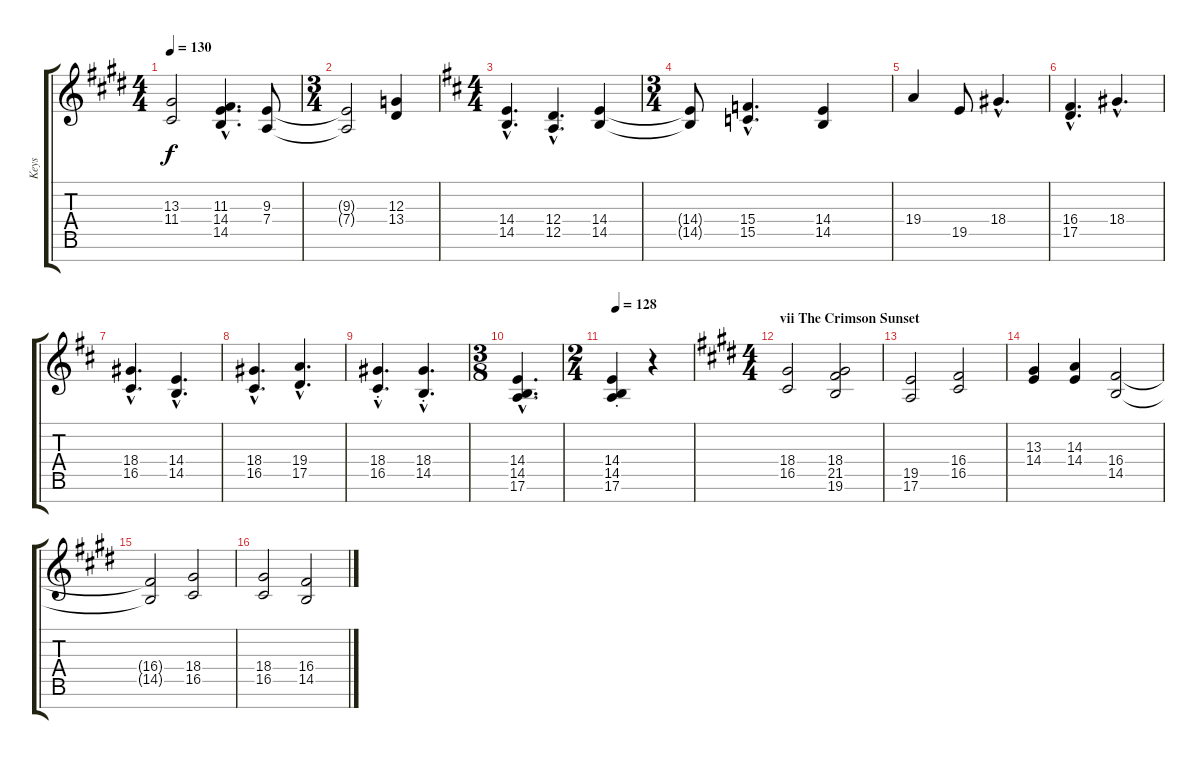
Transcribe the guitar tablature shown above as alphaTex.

\track ("Keys" "Keys") {instrument stringensemble1}
\staff {score tabs}
\tuning (E4 B3 G3 D3 A2 E2 B1) {hide}
\ts (4 4)
\tempo 130
\clef g2
\ks e
(13.3 11.4).2{dy f} (11.3{hac} 14.4{hac} 14.5{hac}).4{d} (9.3 7.4).8 |
\ts (3 4)
(9.3{t} 7.4{t}).2 (12.3 13.4).4 |
\ts (4 4)
\ks d
(14.4{hac} 14.5{hac}).4{d} (12.4{hac} 12.5{hac}).4{d} (14.4 14.5).4 |
\ts (3 4)
(14.4{t} 14.5{t}).8 (15.4{hac} 15.5{hac}).4{d} (14.4 14.5).4 |
19.4.4 19.5.8 18.4{hac}.4{d} |
(16.4{hac} 17.5{hac}).4{d} 18.4{hac}.4{d} |
(18.4{hac} 16.5{hac}).4{d} (14.4{hac} 14.5{hac}).4{d} |
(18.4{hac} 16.5{hac}).4{d} (19.4{hac} 17.5{hac}).4{d} |
(18.4{hac st} 16.5{hac st}).4{d} (18.4{hac st} 14.5{hac st}).4{d} |
\ts (3 8)
(14.4{hac} 14.5{hac} 17.6{hac}).4{d} |
\ts (2 4)
\tempo 128
(14.4{st} 14.5{st} 17.6{st}).4 r.4 |
\ts (4 4)
\section ("" "vii The Crimson Sunset")
\ks e
(18.4 16.5).2 (18.4 21.5 19.6).2 |
(19.5 17.6).2 (16.4 16.5).2 |
(13.3 14.4).4 (14.3 14.4).4 (16.4 14.5).2 |
(16.4{t} 14.5{t}).2 (18.4 16.5).2 |
(18.4 16.5).2 (16.4 14.5).2
